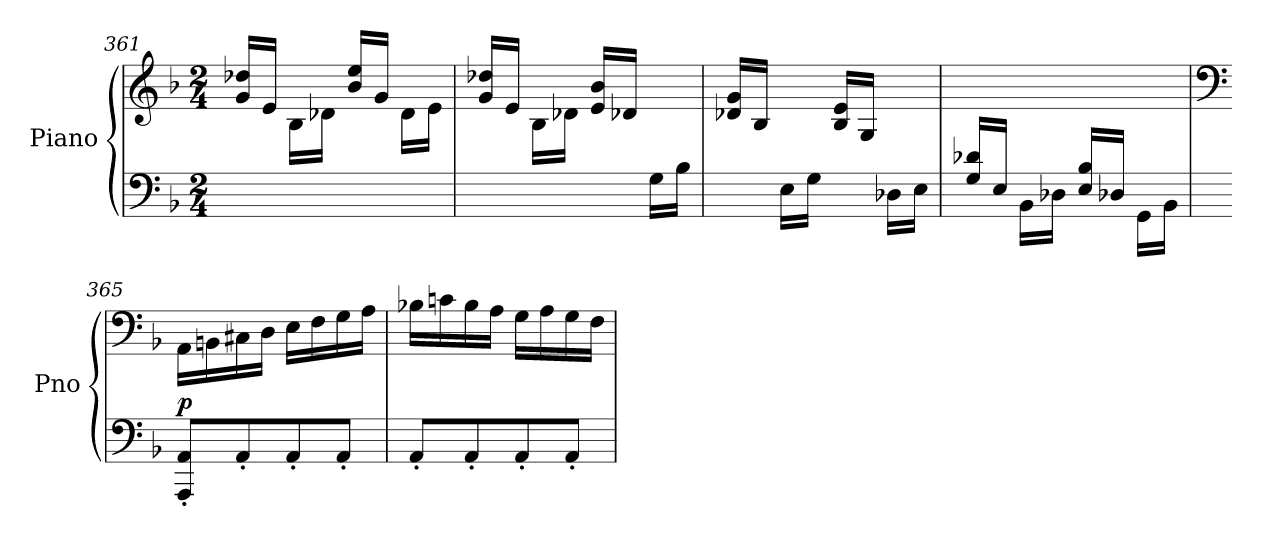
**kern	**kern	**dynam
*part1	*part1	*part1
*staff2	*staff1	*staff1/2
*I"Piano	*	*
*I'Pno	*	*
*clefF4	*clefG2	*
*k[b-]	*k[b-]	*
*M2/4	*M2/4	*
=361	=361	=361
*	*^	*
!	!	!	!LO:DY:a=2
8ryy	16g/ 16dd-X/LL	8ryy	other-dynamics
.	16e/JJ	.	.
8ryy	8ryy	16B-\LL	.
.	.	16d-X\JJ	.
8ryy	16b-/ 16ee/LL	8ryy	.
.	16g/JJ	.	.
8ryy	8ryy	16d-\LL	.
.	.	16e\JJ	.
=362	=362	=362	=362
8ryy	16g/ 16dd-X/LL	8ryy	.
.	16e/JJ	.	.
8ryy	8ryy	16B-\LL	.
.	.	16d-X\JJ	.
8ryy	16e/ 16b-/LL	4ryy	.
.	16d-X/JJ	.	.
16G\LL	8ryy	.	.
16B-\JJ	.	.	.
*	*v	*v	*
=363	=363	=363
8ryy	16d-X/ 16g/LL	.
.	16B-/JJ	.
16E\LL	8ryy	.
16G\JJ	.	.
8ryy	16B-/ 16e/LL	.
.	16G/JJ	.
16D-X\LL	8ryy	.
16E\JJ	.	.
!!LO:LB:g=z
=364	=364	=364
*^	*	*
16G/ 16d-X/LL	8ryy	8ryy	.
16E/JJ	.	.	.
8ryy	16BB-\LL	8ryy	.
.	16D-X\JJ	.	.
16E/ 16B-/LL	8ryy	8ryy	.
16D-X/JJ	.	.	.
8ryy	16GG\LL	8ryy	.
.	16BB-\JJ	.	.
*v	*v	*	*
=365	=365	=365
*	*clefF4	*
*^	*	*
!	!	!	!LO:DY:a=2
*v	*v	*	*
8AAA/' 8AA/'L	16AA\LL	p
.	16BBn\	.
8AA'/	16C#X\	.
.	16D\JJ	.
8AA'/	16E\LL	.
.	16F\	.
8AA'/J	16G\	.
.	16A\JJ	.
=366	=366	=366
8AA'/L	16B-X\LL	.
.	16cn\	.
8AA'/	16B-\	.
.	16A\JJ	.
8AA'/	16G\LL	.
.	16A\	.
8AA'/J	16G\	.
.	16F\JJ	.
=	=	=
*-	*-	*-
